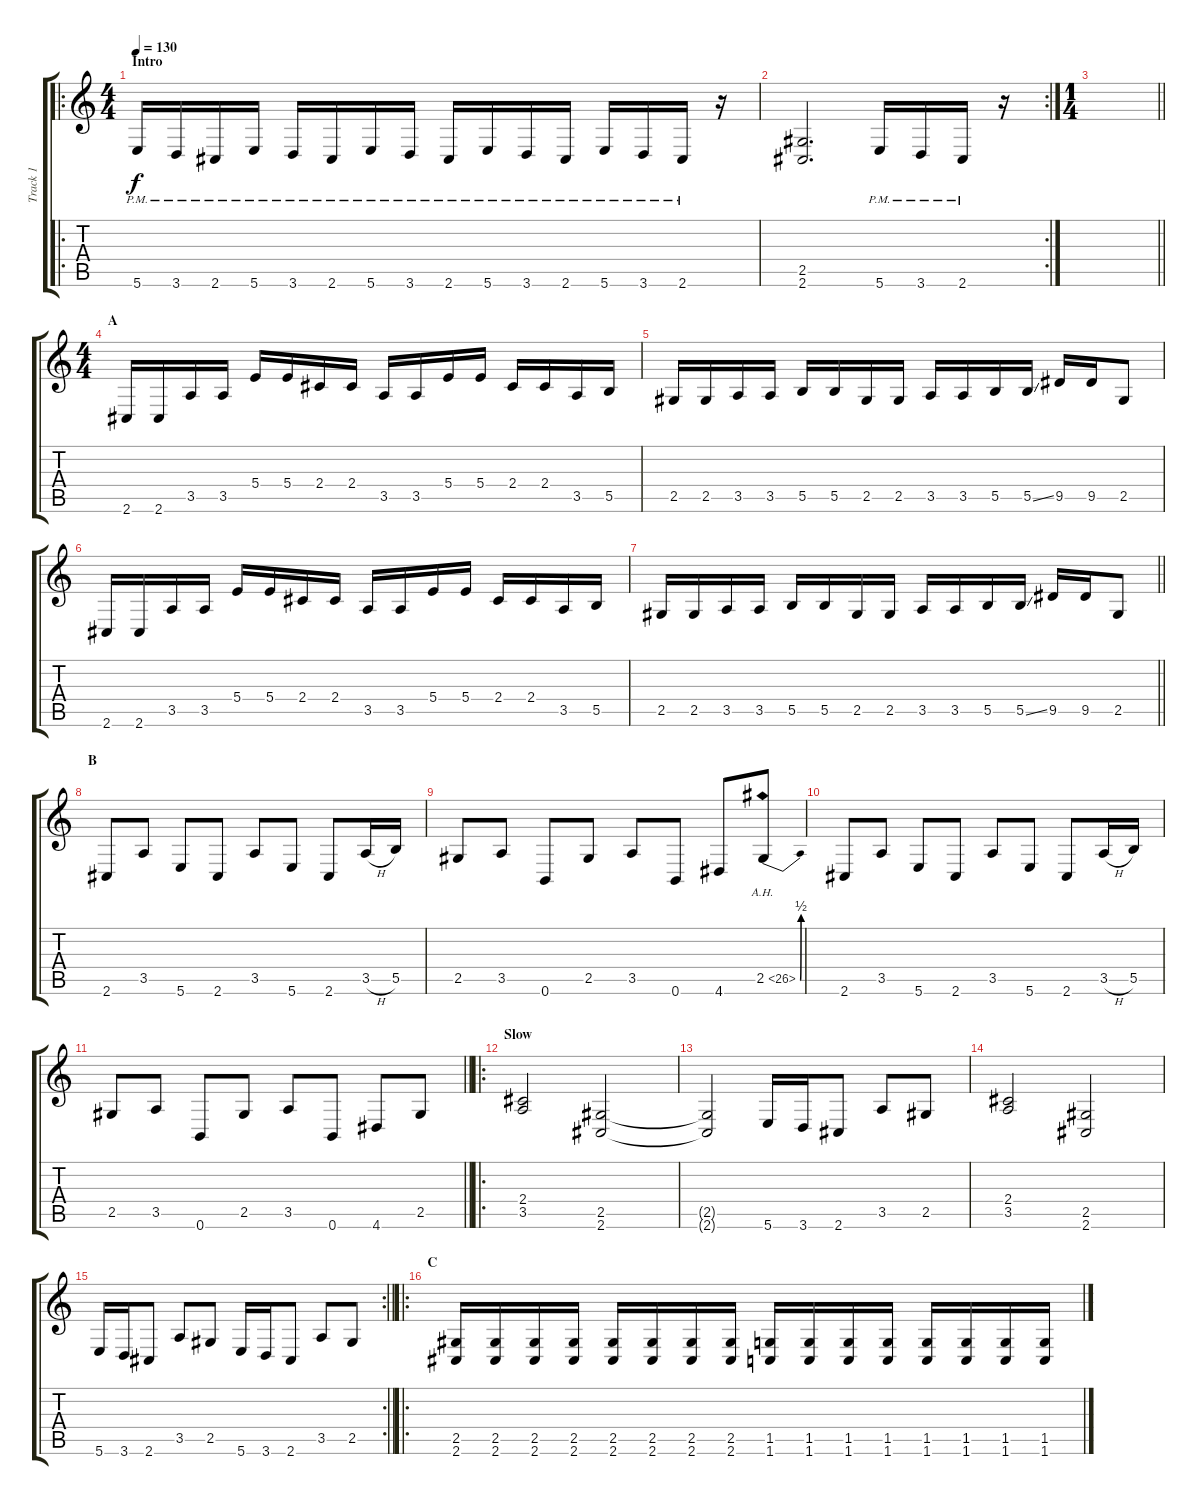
\track ("Track 1" "Track 1") {instrument distortionguitar}
\staff {score tabs}
\tuning (Db4 Ab3 E3 B2 Gb2 B1) {hide}
\ro
\ts (4 4)
\section ("" "Intro")
\tempo 130
\clef g2
\ks c
5.6{pm}.16{dy f instrument distortionguitar} 3.6{pm}.16 2.6{pm}.16 5.6{pm}.16 3.6{pm}.16 2.6{pm}.16 5.6{pm}.16 3.6{pm}.16 2.6{pm}.16 5.6{pm}.16 3.6{pm}.16 2.6{pm}.16 5.6{pm}.16 3.6{pm}.16 2.6{pm}.16 r.16 |
\rc 2
(2.5 2.6).2{d} 5.6{pm}.16 3.6{pm}.16 2.6{pm}.16 r.16 |
\ts (1 4)
\barLineRight lightlight
|
\ts (4 4)
\section ("" "A")
2.6.16 2.6.16 3.5.16 3.5.16 5.4.16 5.4.16 2.4.16 2.4.16 3.5.16 3.5.16 5.4.16 5.4.16 2.4.16 2.4.16 3.5.16 5.5.16 |
2.5.16 2.5.16 3.5.16 3.5.16 5.5.16 5.5.16 2.5.16 2.5.16 3.5.16 3.5.16 5.5.16 5.5{ss}.16 9.5.16 9.5.16 2.5.8 |
2.6.16 2.6.16 3.5.16 3.5.16 5.4.16 5.4.16 2.4.16 2.4.16 3.5.16 3.5.16 5.4.16 5.4.16 2.4.16 2.4.16 3.5.16 5.5.16 |
\barLineRight lightlight
2.5.16 2.5.16 3.5.16 3.5.16 5.5.16 5.5.16 2.5.16 2.5.16 3.5.16 3.5.16 5.5.16 5.5{ss}.16 9.5.16 9.5.16 2.5.8 |
\section ("" "B")
2.6.8 3.5.8 5.6.8 2.6.8 3.5.8 5.6.8 2.6.8 3.5{h}.16 5.5.16 |
2.5.8 3.5.8 0.6.8 2.5.8 3.5.8 0.6.8 4.6.8 2.5{be (bend 0 0 60 2) ah 24}.8 |
2.6.8 3.5.8 5.6.8 2.6.8 3.5.8 5.6.8 2.6.8 3.5{h}.16 5.5.16 |
\barLineRight lightlight
2.5.8 3.5.8 0.6.8 2.5.8 3.5.8 0.6.8 4.6.8 2.5.8 |
\ro
\section ("" "Slow")
(2.4 3.5).2 (2.5 2.6).2 |
(2.5{t} 2.6{t}).2 5.6.16 3.6.16 2.6.8 3.5.8 2.5.8 |
(2.4 3.5).2 (2.5 2.6).2 |
\rc 2
\barLineRight lightlight
5.6.16 3.6.16 2.6.8 3.5.8 2.5.8 5.6.16 3.6.16 2.6.8 3.5.8 2.5.8 |
\ro
\section ("" "C")
(2.5 2.6).16 (2.5 2.6).16 (2.5 2.6).16 (2.5 2.6).16 (2.5 2.6).16 (2.5 2.6).16 (2.5 2.6).16 (2.5 2.6).16 (1.5 1.6).16 (1.5 1.6).16 (1.5 1.6).16 (1.5 1.6).16 (1.5 1.6).16 (1.5 1.6).16 (1.5 1.6).16 (1.5 1.6).16
